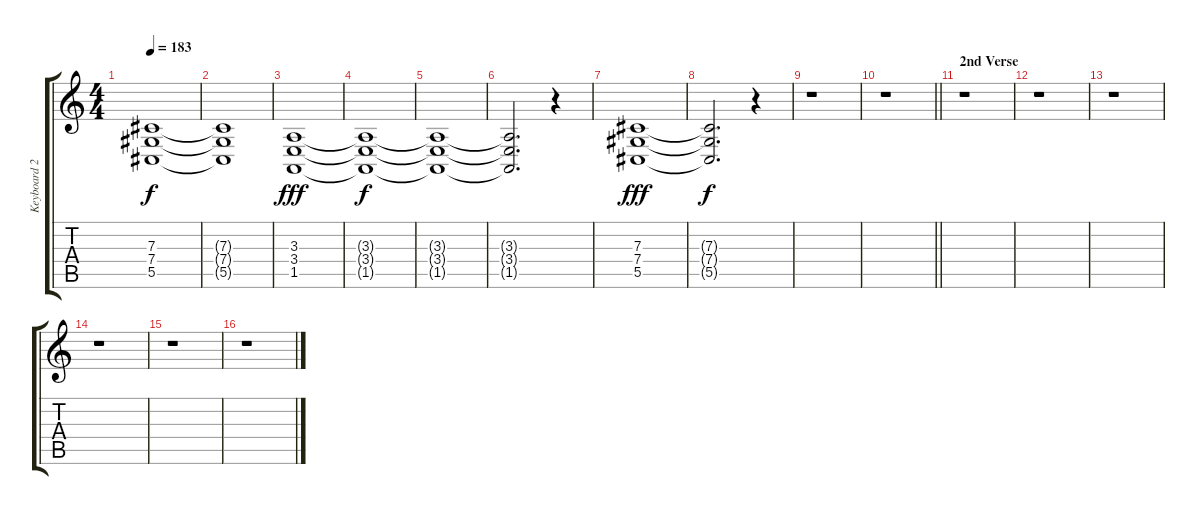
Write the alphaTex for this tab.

\track ("Keyboard 2" "Keyboard 2") {instrument synthstrings1}
\staff {score tabs}
\tuning (Eb4 Bb3 Gb3 Db3 Ab2 Eb2) {hide}
\ts (4 4)
\tempo 183
\clef g2
\ks c
(7.3{t} 7.4{t} 5.5{t}).1{dy f} |
(7.3{t} 7.4{t} 5.5{t}).1 |
(3.3 3.4 1.5).1{dy fff} |
(3.3{t} 3.4{t} 1.5{t}).1{dy f} |
(3.3{t} 3.4{t} 1.5{t}).1 |
(3.3{t} 3.4{t} 1.5{t}).2{d} r.4 |
(7.3 7.4 5.5).1{dy fff} |
(7.3{t} 7.4{t} 5.5{t}).2{d dy f} r.4 |
r.1 |
\barLineRight lightlight
r.1 |
\section ("" "2nd Verse")
r.1 |
r.1 |
r.1 |
r.1 |
r.1 |
r.1
